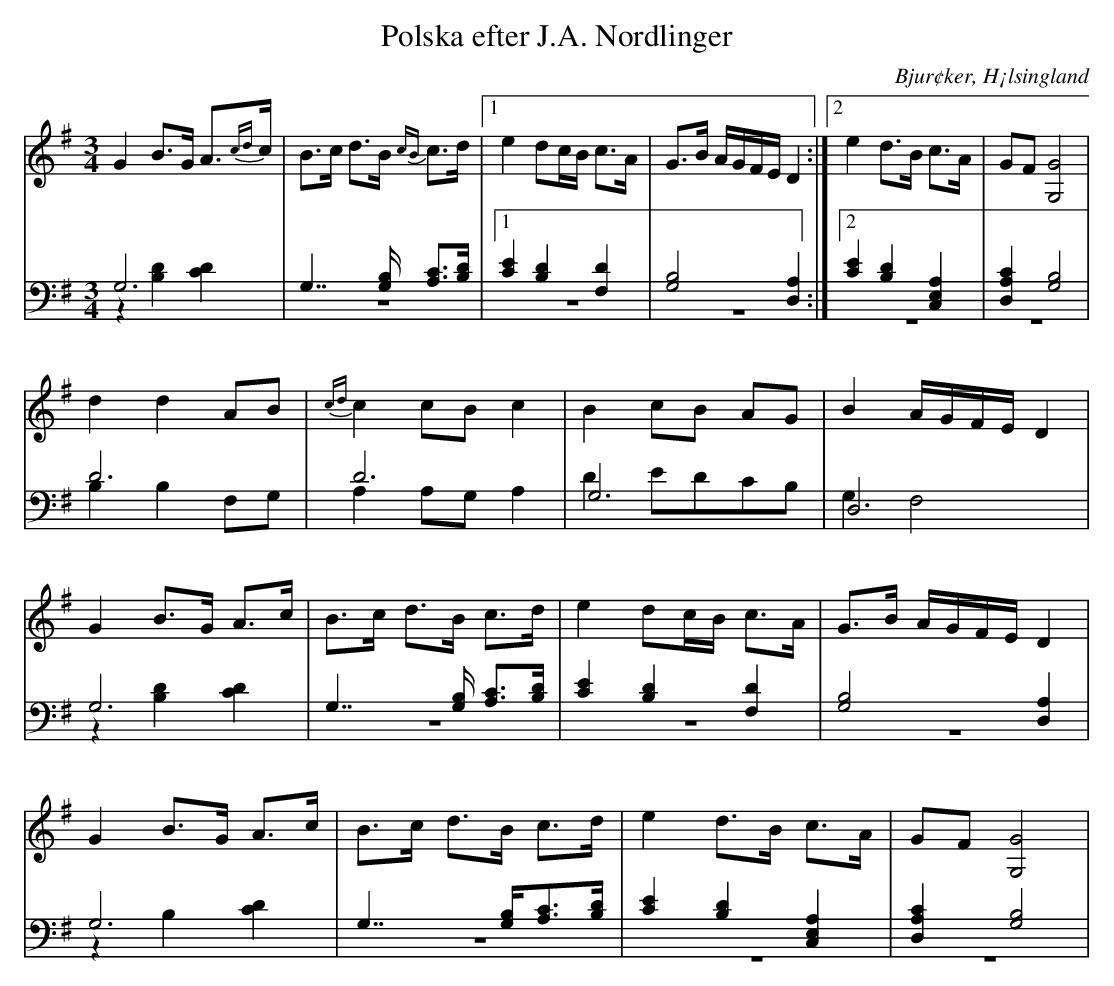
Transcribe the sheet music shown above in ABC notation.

X:1
T: Polska efter J.A. Nordlinger
O: Bjur¢ker, H¡lsingland
M: 3/4
L: 1/8
K: G
V:1
V:2
V:3 merge
V:1
G2 B>G A>{cd2/3}c|B>c d>B {cB}c>d |1 e2 dc/B/ c>A| G>B A/G/F/E/ D2:|2 e2 d>B c>A|GF [G4G,4]  |
 d2 d2 AB|{cd}c2 cB c2|B2 cB AG|B2 A/G/F/E/ D2 |
G2 B>G A>c|B>c d>B c>d |e2 dc/B/ c>A|G>B A/G/F/E/ D2 |
G2 B>G A>c |B>c d>B c>d|e2 d>B c>A|GF [G,4G4] |
V:2 clef=bass
 G,6|G,7/2 [G,/B,/] [A,C]>[B,D]|1 [C2E2] [B,2D2] [F,2D2]| [G,4B,4] [D,2A,2]:|2 [C2E2] [B,2D2] [C,2E,2A,2]| [D,2A,2C2] [G,4B,4]|
D6 |D6 |G,6|D,6 |
G,6 | G,7/2 [G,/B,/] [A,C]>[B,D]| [C2E2] [B,2D2] [F,2D2]| [G,4B,4] [D,2A,2]|
G,6 |G,7/2 [G,/B,/][A,C]>[B,D]|[C2E2] [B,2D2] [C,2E,2A,2]|[D,2A,2C2] [G,4B,4] |
V:3 clef=bass
z2 [B,2D2] [C2D2]| z6|1 z6| z6:|2 z6|  z6|
B,2 B,2 F,G, |A,2 A,G, A,2 |D2 EDCB,|G,2 F,4 |
z2 [B,2D2] [C2D2]| z6 |z6 |z6|
z2 B,2 [C2D2] |z6|z6|z6|
